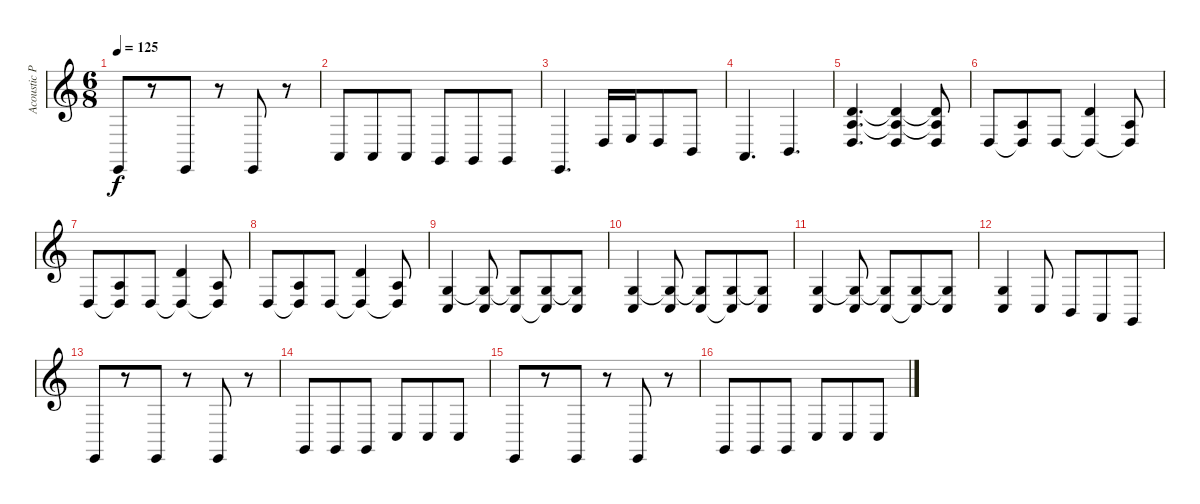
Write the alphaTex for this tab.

\track ("Acoustic Piano (Staff 1)" "Acoustic P") {instrument acousticgrandpiano}
\staff {score}
\tuning (E4 B3 G3 D3 A2 E2 B1) {hide}
\ts (6 8)
\tempo 125
\clef g2
\ks c
0.6.8{dy f} r.8 0.6.8 r.8 0.6.8 r.8 |
0.5.8 0.5.8 0.5.8 3.6.8 3.6.8 3.6.8 |
0.6.4{d} 0.4.16 2.4.16 0.4.8 2.5.8 |
0.5.4{d} 2.5.4{d} |
(3.2 2.3 0.4).4{d} (3.2{t} 2.3{t} 0.4).4 (3.2{t} 2.3{t} 0.4).8 |
0.4.8 (2.3 0.4{t}).8 0.4.8 (3.2 0.4{t}).4 (2.3 0.4{t}).8 |
0.4.8 (2.3 0.4{t}).8 0.4.8 (3.2 0.4{t}).4 (2.3 0.4{t}).8 |
0.4.8 (2.3 0.4{t}).8 0.4.8 (3.2 0.4{t}).4 (2.3 0.4{t}).8 |
(0.3 3.5).4 (0.3{t} 3.5).8 (0.3{t} 3.5).8 (0.3 3.5{t}).8 (0.3{t} 3.5).8 |
(0.3 3.5).4 (0.3{t} 3.5).8 (0.3{t} 3.5).8 (0.3 3.5{t}).8 (0.3{t} 3.5).8 |
(0.3 3.5).4 (0.3{t} 3.5).8 (0.3{t} 3.5).8 (0.3 3.5{t}).8 (0.3{t} 3.5).8 |
(0.3 3.5).4 3.5.8 2.5.8 0.5.8 3.6.8 |
0.6.8 r.8 0.6.8 r.8 0.6.8 r.8 |
3.6.8 3.6.8 3.6.8 3.5.8 3.5.8 3.5.8 |
0.6.8 r.8 0.6.8 r.8 0.6.8 r.8 |
3.6.8 3.6.8 3.6.8 3.5.8 3.5.8 3.5.8
